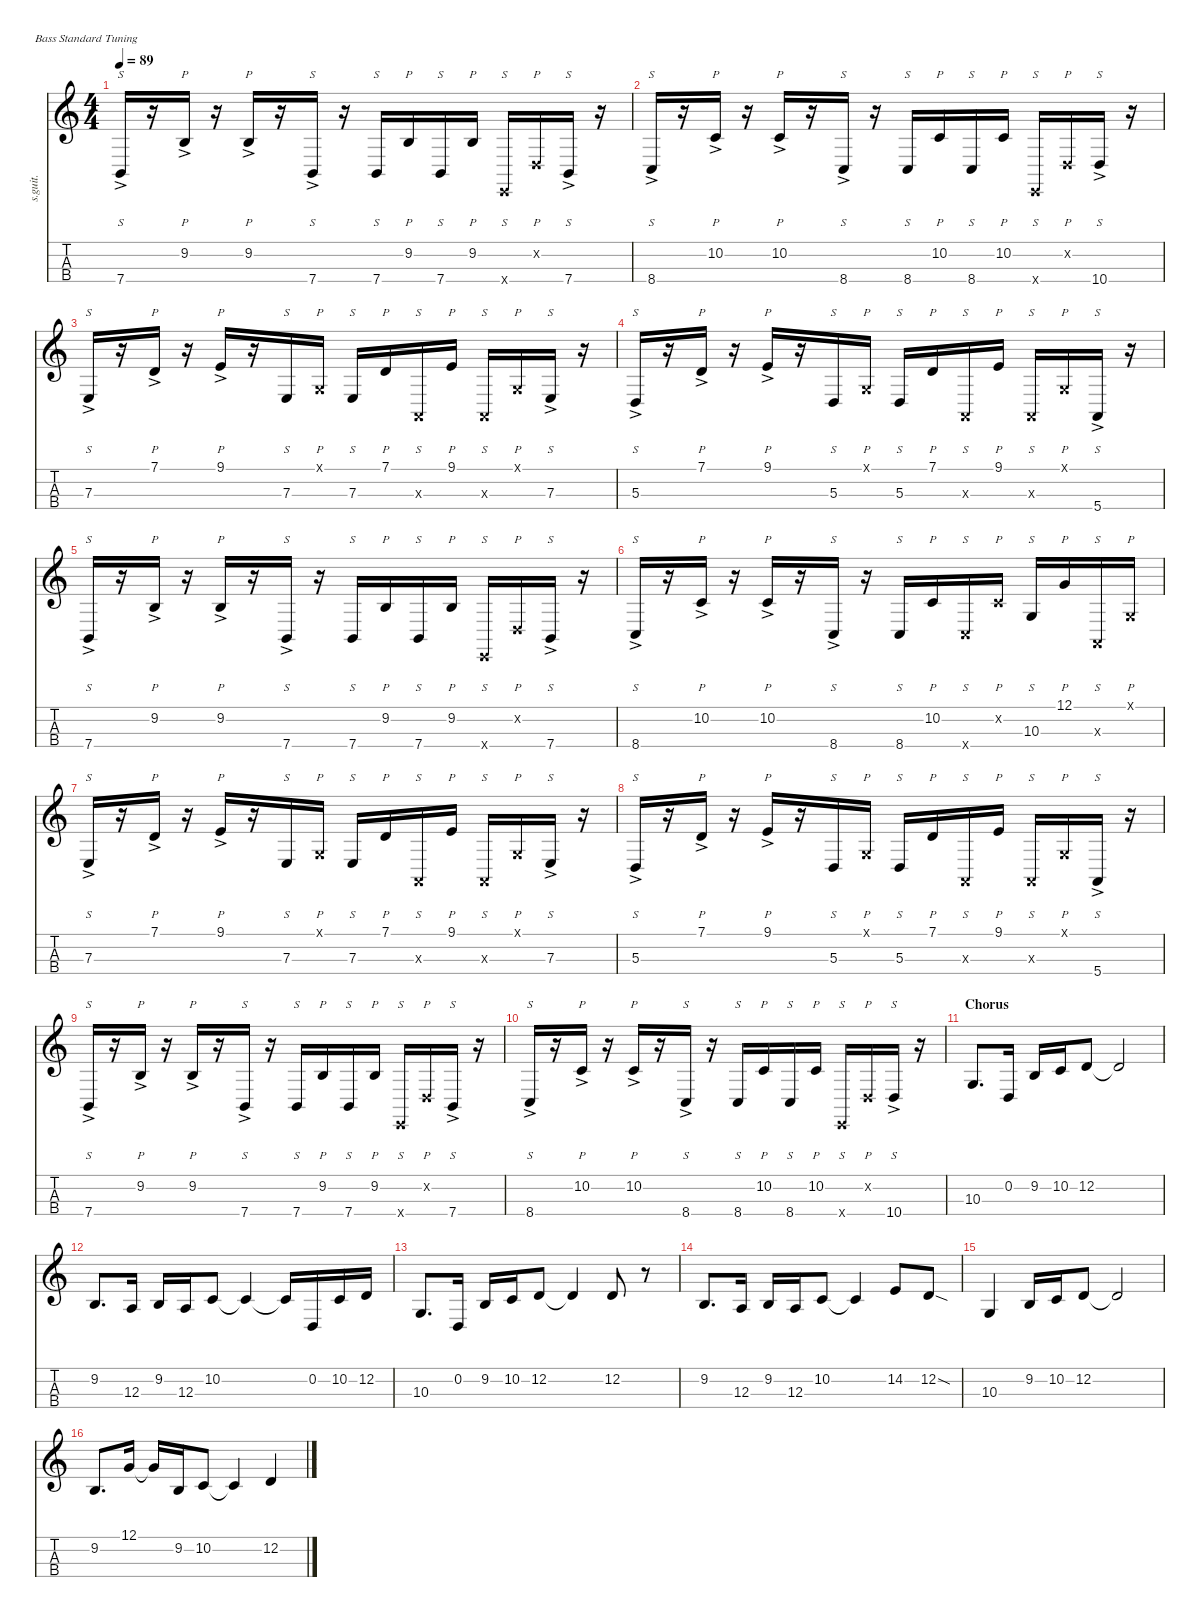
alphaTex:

\defaultSystemsLayout 4
\hideDynamics
\bracketExtendMode nobrackets
\track ("Flea - Main Bass" "s.guit.") {instrument electricbassfinger}
\staff {score tabs}
\tuning (G2 D2 A1 E1)
\ts (4 4)
\tempo 89
\clef g2
\ks c
7.4{ac}.16{s lyrics (0 "") lyrics (1 "") lyrics (2 "") lyrics (3 "") lyrics (4 "") dy f} r.16 9.2{ac}.16{p lyrics (0 "") lyrics (1 "") lyrics (2 "") lyrics (3 "") lyrics (4 "")} r.16 9.2{ac}.16{p lyrics (0 "") lyrics (1 "") lyrics (2 "") lyrics (3 "") lyrics (4 "")} r.16 7.4{ac}.16{s lyrics (0 "") lyrics (1 "") lyrics (2 "") lyrics (3 "") lyrics (4 "")} r.16 7.4.16{s lyrics (0 "") lyrics (1 "") lyrics (2 "") lyrics (3 "") lyrics (4 "")} 9.2.16{p lyrics (0 "") lyrics (1 "") lyrics (2 "") lyrics (3 "") lyrics (4 "")} 7.4.16{s lyrics (0 "") lyrics (1 "") lyrics (2 "") lyrics (3 "") lyrics (4 "")} 9.2.16{p lyrics (0 "") lyrics (1 "") lyrics (2 "") lyrics (3 "") lyrics (4 "")} 0.4{x}.16{s lyrics (0 "") lyrics (1 "") lyrics (2 "") lyrics (3 "") lyrics (4 "")} 0.2{x}.16{p lyrics (0 "") lyrics (1 "") lyrics (2 "") lyrics (3 "") lyrics (4 "")} 7.4{ac}.16{s lyrics (0 "") lyrics (1 "") lyrics (2 "") lyrics (3 "") lyrics (4 "")} r.16 |
8.4{ac}.16{s lyrics (0 "") lyrics (1 "") lyrics (2 "") lyrics (3 "") lyrics (4 "")} r.16 10.2{ac}.16{p lyrics (0 "") lyrics (1 "") lyrics (2 "") lyrics (3 "") lyrics (4 "")} r.16 10.2{ac}.16{p lyrics (0 "") lyrics (1 "") lyrics (2 "") lyrics (3 "") lyrics (4 "")} r.16 8.4{ac}.16{s lyrics (0 "") lyrics (1 "") lyrics (2 "") lyrics (3 "") lyrics (4 "")} r.16 8.4.16{s lyrics (0 "") lyrics (1 "") lyrics (2 "") lyrics (3 "") lyrics (4 "")} 10.2.16{p lyrics (0 "") lyrics (1 "") lyrics (2 "") lyrics (3 "") lyrics (4 "")} 8.4.16{s lyrics (0 "") lyrics (1 "") lyrics (2 "") lyrics (3 "") lyrics (4 "")} 10.2.16{p lyrics (0 "") lyrics (1 "") lyrics (2 "") lyrics (3 "") lyrics (4 "")} 0.4{x}.16{s lyrics (0 "") lyrics (1 "") lyrics (2 "") lyrics (3 "") lyrics (4 "")} 0.2{x}.16{p lyrics (0 "") lyrics (1 "") lyrics (2 "") lyrics (3 "") lyrics (4 "")} 10.4{ac}.16{s lyrics (0 "") lyrics (1 "") lyrics (2 "") lyrics (3 "") lyrics (4 "")} r.16 |
7.3{ac}.16{s lyrics (0 "") lyrics (1 "") lyrics (2 "") lyrics (3 "") lyrics (4 "")} r.16 7.1{ac}.16{p lyrics (0 "") lyrics (1 "") lyrics (2 "") lyrics (3 "") lyrics (4 "")} r.16 9.1{ac}.16{p lyrics (0 "") lyrics (1 "") lyrics (2 "") lyrics (3 "") lyrics (4 "")} r.16 7.3.16{s lyrics (0 "") lyrics (1 "") lyrics (2 "") lyrics (3 "") lyrics (4 "")} 0.1{x}.16{p lyrics (0 "") lyrics (1 "") lyrics (2 "") lyrics (3 "") lyrics (4 "")} 7.3.16{s lyrics (0 "") lyrics (1 "") lyrics (2 "") lyrics (3 "") lyrics (4 "")} 7.1.16{p lyrics (0 "") lyrics (1 "") lyrics (2 "") lyrics (3 "") lyrics (4 "")} 0.3{x}.16{s lyrics (0 "") lyrics (1 "") lyrics (2 "") lyrics (3 "") lyrics (4 "")} 9.1.16{p lyrics (0 "") lyrics (1 "") lyrics (2 "") lyrics (3 "") lyrics (4 "")} 0.3{x}.16{s lyrics (0 "") lyrics (1 "") lyrics (2 "") lyrics (3 "") lyrics (4 "")} 0.1{x}.16{p lyrics (0 "") lyrics (1 "") lyrics (2 "") lyrics (3 "") lyrics (4 "")} 7.3{ac}.16{s lyrics (0 "") lyrics (1 "") lyrics (2 "") lyrics (3 "") lyrics (4 "")} r.16 |
5.3{ac}.16{s lyrics (0 "") lyrics (1 "") lyrics (2 "") lyrics (3 "") lyrics (4 "")} r.16 7.1{ac}.16{p lyrics (0 "") lyrics (1 "") lyrics (2 "") lyrics (3 "") lyrics (4 "")} r.16 9.1{ac}.16{p lyrics (0 "") lyrics (1 "") lyrics (2 "") lyrics (3 "") lyrics (4 "")} r.16 5.3.16{s lyrics (0 "") lyrics (1 "") lyrics (2 "") lyrics (3 "") lyrics (4 "")} 0.1{x}.16{p lyrics (0 "") lyrics (1 "") lyrics (2 "") lyrics (3 "") lyrics (4 "")} 5.3.16{s lyrics (0 "") lyrics (1 "") lyrics (2 "") lyrics (3 "") lyrics (4 "")} 7.1.16{p lyrics (0 "") lyrics (1 "") lyrics (2 "") lyrics (3 "") lyrics (4 "")} 0.3{x}.16{s lyrics (0 "") lyrics (1 "") lyrics (2 "") lyrics (3 "") lyrics (4 "")} 9.1.16{p lyrics (0 "") lyrics (1 "") lyrics (2 "") lyrics (3 "") lyrics (4 "")} 0.3{x}.16{s lyrics (0 "") lyrics (1 "") lyrics (2 "") lyrics (3 "") lyrics (4 "")} 0.1{x}.16{p lyrics (0 "") lyrics (1 "") lyrics (2 "") lyrics (3 "") lyrics (4 "")} 5.4{ac}.16{s lyrics (0 "") lyrics (1 "") lyrics (2 "") lyrics (3 "") lyrics (4 "")} r.16 |
7.4{ac}.16{s lyrics (0 "") lyrics (1 "") lyrics (2 "") lyrics (3 "") lyrics (4 "")} r.16 9.2{ac}.16{p lyrics (0 "") lyrics (1 "") lyrics (2 "") lyrics (3 "") lyrics (4 "")} r.16 9.2{ac}.16{p lyrics (0 "") lyrics (1 "") lyrics (2 "") lyrics (3 "") lyrics (4 "")} r.16 7.4{ac}.16{s lyrics (0 "") lyrics (1 "") lyrics (2 "") lyrics (3 "") lyrics (4 "")} r.16 7.4.16{s lyrics (0 "") lyrics (1 "") lyrics (2 "") lyrics (3 "") lyrics (4 "")} 9.2.16{p lyrics (0 "") lyrics (1 "") lyrics (2 "") lyrics (3 "") lyrics (4 "")} 7.4.16{s lyrics (0 "") lyrics (1 "") lyrics (2 "") lyrics (3 "") lyrics (4 "")} 9.2.16{p lyrics (0 "") lyrics (1 "") lyrics (2 "") lyrics (3 "") lyrics (4 "")} 0.4{x}.16{s lyrics (0 "") lyrics (1 "") lyrics (2 "") lyrics (3 "") lyrics (4 "")} 0.2{x}.16{p lyrics (0 "") lyrics (1 "") lyrics (2 "") lyrics (3 "") lyrics (4 "")} 7.4{ac}.16{s lyrics (0 "") lyrics (1 "") lyrics (2 "") lyrics (3 "") lyrics (4 "")} r.16 |
8.4{ac}.16{s lyrics (0 "") lyrics (1 "") lyrics (2 "") lyrics (3 "") lyrics (4 "")} r.16 10.2{ac}.16{p lyrics (0 "") lyrics (1 "") lyrics (2 "") lyrics (3 "") lyrics (4 "")} r.16 10.2{ac}.16{p lyrics (0 "") lyrics (1 "") lyrics (2 "") lyrics (3 "") lyrics (4 "")} r.16 8.4{ac}.16{s lyrics (0 "") lyrics (1 "") lyrics (2 "") lyrics (3 "") lyrics (4 "")} r.16 8.4.16{s lyrics (0 "") lyrics (1 "") lyrics (2 "") lyrics (3 "") lyrics (4 "")} 10.2.16{p lyrics (0 "") lyrics (1 "") lyrics (2 "") lyrics (3 "") lyrics (4 "")} 8.4{x}.16{s lyrics (0 "") lyrics (1 "") lyrics (2 "") lyrics (3 "") lyrics (4 "")} 10.2{x}.16{p lyrics (0 "") lyrics (1 "") lyrics (2 "") lyrics (3 "") lyrics (4 "")} 10.3.16{s lyrics (0 "") lyrics (1 "") lyrics (2 "") lyrics (3 "") lyrics (4 "")} 12.1.16{p lyrics (0 "") lyrics (1 "") lyrics (2 "") lyrics (3 "") lyrics (4 "")} 0.3{x}.16{s lyrics (0 "") lyrics (1 "") lyrics (2 "") lyrics (3 "") lyrics (4 "")} 0.1{x}.16{p lyrics (0 "") lyrics (1 "") lyrics (2 "") lyrics (3 "") lyrics (4 "")} |
7.3{ac}.16{s lyrics (0 "") lyrics (1 "") lyrics (2 "") lyrics (3 "") lyrics (4 "")} r.16 7.1{ac}.16{p lyrics (0 "") lyrics (1 "") lyrics (2 "") lyrics (3 "") lyrics (4 "")} r.16 9.1{ac}.16{p lyrics (0 "") lyrics (1 "") lyrics (2 "") lyrics (3 "") lyrics (4 "")} r.16 7.3.16{s lyrics (0 "") lyrics (1 "") lyrics (2 "") lyrics (3 "") lyrics (4 "")} 0.1{x}.16{p lyrics (0 "") lyrics (1 "") lyrics (2 "") lyrics (3 "") lyrics (4 "")} 7.3.16{s lyrics (0 "") lyrics (1 "") lyrics (2 "") lyrics (3 "") lyrics (4 "")} 7.1.16{p lyrics (0 "") lyrics (1 "") lyrics (2 "") lyrics (3 "") lyrics (4 "")} 0.3{x}.16{s lyrics (0 "") lyrics (1 "") lyrics (2 "") lyrics (3 "") lyrics (4 "")} 9.1.16{p lyrics (0 "") lyrics (1 "") lyrics (2 "") lyrics (3 "") lyrics (4 "")} 0.3{x}.16{s lyrics (0 "") lyrics (1 "") lyrics (2 "") lyrics (3 "") lyrics (4 "")} 0.1{x}.16{p lyrics (0 "") lyrics (1 "") lyrics (2 "") lyrics (3 "") lyrics (4 "")} 7.3{ac}.16{s lyrics (0 "") lyrics (1 "") lyrics (2 "") lyrics (3 "") lyrics (4 "")} r.16 |
5.3{ac}.16{s lyrics (0 "") lyrics (1 "") lyrics (2 "") lyrics (3 "") lyrics (4 "")} r.16 7.1{ac}.16{p lyrics (0 "") lyrics (1 "") lyrics (2 "") lyrics (3 "") lyrics (4 "")} r.16 9.1{ac}.16{p lyrics (0 "") lyrics (1 "") lyrics (2 "") lyrics (3 "") lyrics (4 "")} r.16 5.3.16{s lyrics (0 "") lyrics (1 "") lyrics (2 "") lyrics (3 "") lyrics (4 "")} 0.1{x}.16{p lyrics (0 "") lyrics (1 "") lyrics (2 "") lyrics (3 "") lyrics (4 "")} 5.3.16{s lyrics (0 "") lyrics (1 "") lyrics (2 "") lyrics (3 "") lyrics (4 "")} 7.1.16{p lyrics (0 "") lyrics (1 "") lyrics (2 "") lyrics (3 "") lyrics (4 "")} 0.3{x}.16{s lyrics (0 "") lyrics (1 "") lyrics (2 "") lyrics (3 "") lyrics (4 "")} 9.1.16{p lyrics (0 "") lyrics (1 "") lyrics (2 "") lyrics (3 "") lyrics (4 "")} 0.3{x}.16{s lyrics (0 "") lyrics (1 "") lyrics (2 "") lyrics (3 "") lyrics (4 "")} 0.1{x}.16{p lyrics (0 "") lyrics (1 "") lyrics (2 "") lyrics (3 "") lyrics (4 "")} 5.4{ac}.16{s lyrics (0 "") lyrics (1 "") lyrics (2 "") lyrics (3 "") lyrics (4 "")} r.16 |
7.4{ac}.16{s lyrics (0 "") lyrics (1 "") lyrics (2 "") lyrics (3 "") lyrics (4 "")} r.16 9.2{ac}.16{p lyrics (0 "") lyrics (1 "") lyrics (2 "") lyrics (3 "") lyrics (4 "")} r.16 9.2{ac}.16{p lyrics (0 "") lyrics (1 "") lyrics (2 "") lyrics (3 "") lyrics (4 "")} r.16 7.4{ac}.16{s lyrics (0 "") lyrics (1 "") lyrics (2 "") lyrics (3 "") lyrics (4 "")} r.16 7.4.16{s lyrics (0 "") lyrics (1 "") lyrics (2 "") lyrics (3 "") lyrics (4 "")} 9.2.16{p lyrics (0 "") lyrics (1 "") lyrics (2 "") lyrics (3 "") lyrics (4 "")} 7.4.16{s lyrics (0 "") lyrics (1 "") lyrics (2 "") lyrics (3 "") lyrics (4 "")} 9.2.16{p lyrics (0 "") lyrics (1 "") lyrics (2 "") lyrics (3 "") lyrics (4 "")} 0.4{x}.16{s lyrics (0 "") lyrics (1 "") lyrics (2 "") lyrics (3 "") lyrics (4 "")} 0.2{x}.16{p lyrics (0 "") lyrics (1 "") lyrics (2 "") lyrics (3 "") lyrics (4 "")} 7.4{ac}.16{s lyrics (0 "") lyrics (1 "") lyrics (2 "") lyrics (3 "") lyrics (4 "")} r.16 |
8.4{ac}.16{s lyrics (0 "") lyrics (1 "") lyrics (2 "") lyrics (3 "") lyrics (4 "")} r.16 10.2{ac}.16{p lyrics (0 "") lyrics (1 "") lyrics (2 "") lyrics (3 "") lyrics (4 "")} r.16 10.2{ac}.16{p lyrics (0 "") lyrics (1 "") lyrics (2 "") lyrics (3 "") lyrics (4 "")} r.16 8.4{ac}.16{s lyrics (0 "") lyrics (1 "") lyrics (2 "") lyrics (3 "") lyrics (4 "")} r.16 8.4.16{s lyrics (0 "") lyrics (1 "") lyrics (2 "") lyrics (3 "") lyrics (4 "")} 10.2.16{p lyrics (0 "") lyrics (1 "") lyrics (2 "") lyrics (3 "") lyrics (4 "")} 8.4.16{s lyrics (0 "") lyrics (1 "") lyrics (2 "") lyrics (3 "") lyrics (4 "")} 10.2.16{p lyrics (0 "") lyrics (1 "") lyrics (2 "") lyrics (3 "") lyrics (4 "")} 0.4{x}.16{s lyrics (0 "") lyrics (1 "") lyrics (2 "") lyrics (3 "") lyrics (4 "")} 0.2{x}.16{p lyrics (0 "") lyrics (1 "") lyrics (2 "") lyrics (3 "") lyrics (4 "")} 10.4{ac}.16{s lyrics (0 "") lyrics (1 "") lyrics (2 "") lyrics (3 "") lyrics (4 "")} r.16 |
\section ("" "Chorus")
10.3.8{d lyrics (0 "") lyrics (1 "") lyrics (2 "") lyrics (3 "") lyrics (4 "")} 0.2.16{lyrics (0 "") lyrics (1 "") lyrics (2 "") lyrics (3 "") lyrics (4 "")} 9.2.16{lyrics (0 "") lyrics (1 "") lyrics (2 "") lyrics (3 "") lyrics (4 "")} 10.2.16{lyrics (0 "") lyrics (1 "") lyrics (2 "") lyrics (3 "") lyrics (4 "")} 12.2.8{lyrics (0 "") lyrics (1 "") lyrics (2 "") lyrics (3 "") lyrics (4 "")} 12.2{t}.2{lyrics (0 "") lyrics (1 "") lyrics (2 "") lyrics (3 "") lyrics (4 "")} |
9.2.8{d lyrics (0 "") lyrics (1 "") lyrics (2 "") lyrics (3 "") lyrics (4 "")} 12.3.16{lyrics (0 "") lyrics (1 "") lyrics (2 "") lyrics (3 "") lyrics (4 "")} 9.2.16{lyrics (0 "") lyrics (1 "") lyrics (2 "") lyrics (3 "") lyrics (4 "")} 12.3.16{lyrics (0 "") lyrics (1 "") lyrics (2 "") lyrics (3 "") lyrics (4 "")} 10.2.8{lyrics (0 "") lyrics (1 "") lyrics (2 "") lyrics (3 "") lyrics (4 "")} 10.2{t}.4{lyrics (0 "") lyrics (1 "") lyrics (2 "") lyrics (3 "") lyrics (4 "")} 10.2{t}.16{lyrics (0 "") lyrics (1 "") lyrics (2 "") lyrics (3 "") lyrics (4 "")} 0.2.16{lyrics (0 "") lyrics (1 "") lyrics (2 "") lyrics (3 "") lyrics (4 "")} 10.2.16{lyrics (0 "") lyrics (1 "") lyrics (2 "") lyrics (3 "") lyrics (4 "")} 12.2.16{lyrics (0 "") lyrics (1 "") lyrics (2 "") lyrics (3 "") lyrics (4 "")} |
10.3.8{d lyrics (0 "") lyrics (1 "") lyrics (2 "") lyrics (3 "") lyrics (4 "")} 0.2.16{lyrics (0 "") lyrics (1 "") lyrics (2 "") lyrics (3 "") lyrics (4 "")} 9.2.16{lyrics (0 "") lyrics (1 "") lyrics (2 "") lyrics (3 "") lyrics (4 "")} 10.2.16{lyrics (0 "") lyrics (1 "") lyrics (2 "") lyrics (3 "") lyrics (4 "")} 12.2.8{lyrics (0 "") lyrics (1 "") lyrics (2 "") lyrics (3 "") lyrics (4 "")} 12.2{t}.4{lyrics (0 "") lyrics (1 "") lyrics (2 "") lyrics (3 "") lyrics (4 "")} 12.2.8{lyrics (0 "") lyrics (1 "") lyrics (2 "") lyrics (3 "") lyrics (4 "")} r.8 |
9.2.8{d lyrics (0 "") lyrics (1 "") lyrics (2 "") lyrics (3 "") lyrics (4 "")} 12.3.16{lyrics (0 "") lyrics (1 "") lyrics (2 "") lyrics (3 "") lyrics (4 "")} 9.2.16{lyrics (0 "") lyrics (1 "") lyrics (2 "") lyrics (3 "") lyrics (4 "")} 12.3.16{lyrics (0 "") lyrics (1 "") lyrics (2 "") lyrics (3 "") lyrics (4 "")} 10.2.8{lyrics (0 "") lyrics (1 "") lyrics (2 "") lyrics (3 "") lyrics (4 "")} 10.2{t}.4{lyrics (0 "") lyrics (1 "") lyrics (2 "") lyrics (3 "") lyrics (4 "")} 14.2.8{lyrics (0 "") lyrics (1 "") lyrics (2 "") lyrics (3 "") lyrics (4 "")} 12.2{sod}.8{lyrics (0 "") lyrics (1 "") lyrics (2 "") lyrics (3 "") lyrics (4 "")} |
10.3.4{lyrics (0 "") lyrics (1 "") lyrics (2 "") lyrics (3 "") lyrics (4 "")} 9.2.16{lyrics (0 "") lyrics (1 "") lyrics (2 "") lyrics (3 "") lyrics (4 "")} 10.2.16{lyrics (0 "") lyrics (1 "") lyrics (2 "") lyrics (3 "") lyrics (4 "")} 12.2.8{lyrics (0 "") lyrics (1 "") lyrics (2 "") lyrics (3 "") lyrics (4 "")} 12.2{t}.2{lyrics (0 "") lyrics (1 "") lyrics (2 "") lyrics (3 "") lyrics (4 "")} |
9.2.8{d lyrics (0 "") lyrics (1 "") lyrics (2 "") lyrics (3 "") lyrics (4 "")} 12.1.16{lyrics (0 "") lyrics (1 "") lyrics (2 "") lyrics (3 "") lyrics (4 "")} 12.1{t}.16{lyrics (0 "") lyrics (1 "") lyrics (2 "") lyrics (3 "") lyrics (4 "")} 9.2.16{lyrics (0 "") lyrics (1 "") lyrics (2 "") lyrics (3 "") lyrics (4 "")} 10.2.8{lyrics (0 "") lyrics (1 "") lyrics (2 "") lyrics (3 "") lyrics (4 "")} 10.2{t}.4{lyrics (0 "") lyrics (1 "") lyrics (2 "") lyrics (3 "") lyrics (4 "")} 12.2.4{lyrics (0 "") lyrics (1 "") lyrics (2 "") lyrics (3 "") lyrics (4 "")}
